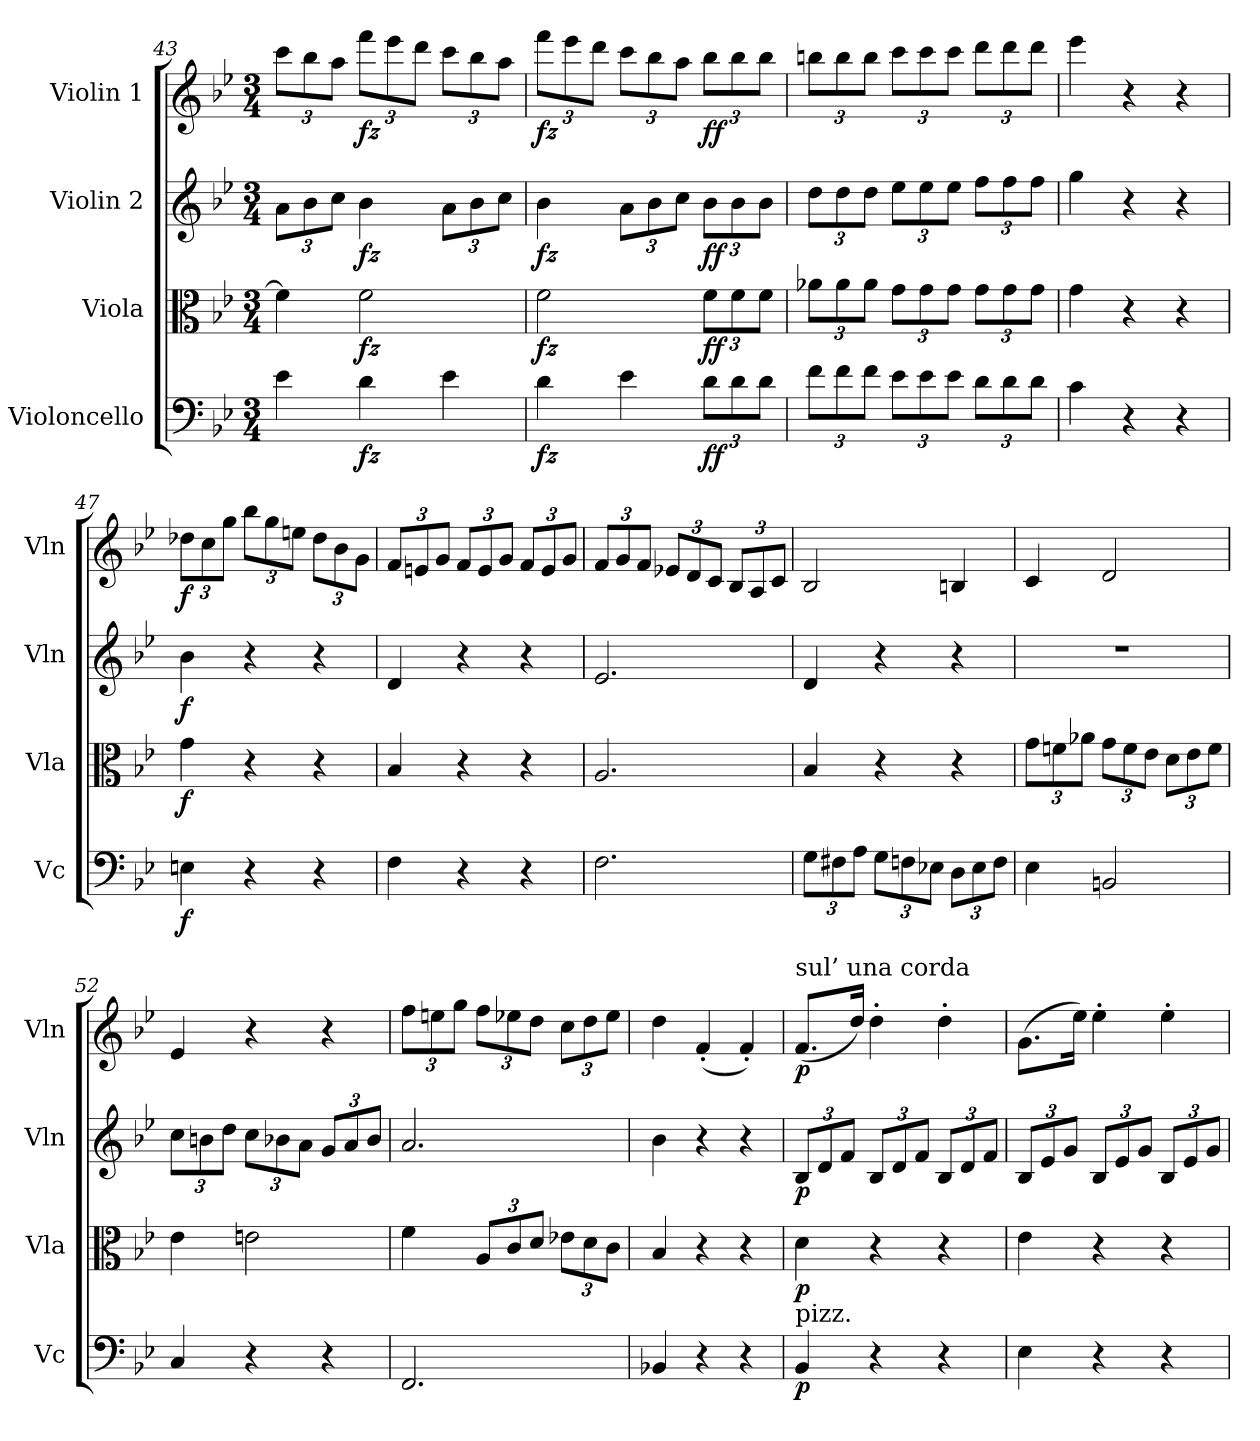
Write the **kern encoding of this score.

**kern	**dynam	**kern	**dynam	**kern	**dynam	**kern	**dynam
*part4	*part4	*part3	*part3	*part2	*part2	*part1	*part1
*staff4	*staff4	*staff3	*staff3	*staff2	*staff2	*staff1	*staff1
*I"Violoncello	*	*I"Viola	*	*I"Violin 2	*	*I"Violin 1	*
*I'Vc	*	*I'Vla	*	*I'Vln	*	*I'Vln	*
*clefF4	*	*clefC3	*	*clefG2	*	*clefG2	*
*k[b-e-]	*	*k[b-e-]	*	*k[b-e-]	*	*k[b-e-]	*
*M3/4	*	*M3/4	*	*M3/4	*	*M3/4	*
*	*	*	*	*Xbrackettup	*	*Xbrackettup	*
=43	=43	=43	=43	=43	=43	=43	=43
4e-\	.	4f\]	.	12a\L	.	12ccc\L	.
.	.	.	.	12b-\	.	12bb-\	.
.	.	.	.	12cc\J	.	12aa\J	.
!	!LO:DY:b	!	!LO:DY:b	!	!LO:DY:b	!	!LO:DY:b
4d\	fz	2f\	fz	4b-\	fz	12fff\L	fz
.	.	.	.	.	.	12eee-\	.
.	.	.	.	.	.	12ddd\J	.
4e-\	.	.	.	12a\L	.	12ccc\L	.
.	.	.	.	12b-\	.	12bb-\	.
.	.	.	.	12cc\J	.	12aa\J	.
=44	=44	=44	=44	=44	=44	=44	=44
!	!LO:DY:b	!	!LO:DY:b	!	!LO:DY:b	!	!LO:DY:b
4d\	fz	2f\	fz	4b-\	fz	12fff\L	fz
.	.	.	.	.	.	12eee-\	.
.	.	.	.	.	.	12ddd\J	.
4e-\	.	.	.	12a\L	.	12ccc\L	.
.	.	.	.	12b-\	.	12bb-\	.
.	.	.	.	12cc\J	.	12aa\J	.
*Xbrackettup	*	*Xbrackettup	*	*	*	*	*
!	!LO:DY:b	!	!LO:DY:b	!	!LO:DY:b	!	!LO:DY:b
12d\L	ff	12f\L	ff	12b-\L	ff	12bb-\L	ff
12d\	.	12f\	.	12b-\	.	12bb-\	.
12d\J	.	12f\J	.	12b-\J	.	12bb-\J	.
!!LO:LB:g=z
=45	=45	=45	=45	=45	=45	=45	=45
12f\L	.	12a-X\L	.	12dd\L	.	12bbn\L	.
12f\	.	12a-\	.	12dd\	.	12bb\	.
12f\J	.	12a-\J	.	12dd\J	.	12bb\J	.
12e-\L	.	12g\L	.	12ee-\L	.	12ccc\L	.
12e-\	.	12g\	.	12ee-\	.	12ccc\	.
12e-\J	.	12g\J	.	12ee-\J	.	12ccc\J	.
12d\L	.	12g\L	.	12ff\L	.	12ddd\L	.
12d\	.	12g\	.	12ff\	.	12ddd\	.
12d\J	.	12g\J	.	12ff\J	.	12ddd\J	.
!!LO:LB:g=z
=46	=46	=46	=46	=46	=46	=46	=46
4c\	.	4g\	.	4gg\	.	4eee-\	.
4r	.	4r	.	4r	.	4r	.
4r	.	4r	.	4r	.	4r	.
=47	=47	=47	=47	=47	=47	=47	=47
!	!LO:DY:b	!	!LO:DY:b	!	!LO:DY:b	!	!LO:DY:b
4En\	f	4g\	f	4b-\	f	12dd-X\L	f
.	.	.	.	.	.	12cc\	.
.	.	.	.	.	.	12gg\J	.
4r	.	4r	.	4r	.	12bb-\L	.
.	.	.	.	.	.	12gg\	.
.	.	.	.	.	.	12een\J	.
4r	.	4r	.	4r	.	12dd-\L	.
.	.	.	.	.	.	12b-\	.
.	.	.	.	.	.	12g\J	.
=48	=48	=48	=48	=48	=48	=48	=48
4F\	.	4B-/	.	4d/	.	12f/L	.
.	.	.	.	.	.	12en/	.
.	.	.	.	.	.	12g/J	.
4r	.	4r	.	4r	.	12f/L	.
.	.	.	.	.	.	12e/	.
.	.	.	.	.	.	12g/J	.
4r	.	4r	.	4r	.	12f/L	.
.	.	.	.	.	.	12e/	.
.	.	.	.	.	.	12g/J	.
=49	=49	=49	=49	=49	=49	=49	=49
2.F\	.	2.A/	.	2.e-/	.	12f/L	.
.	.	.	.	.	.	12g/	.
.	.	.	.	.	.	12f/J	.
.	.	.	.	.	.	12e-X/L	.
.	.	.	.	.	.	12d/	.
.	.	.	.	.	.	12c/J	.
.	.	.	.	.	.	12B-/L	.
.	.	.	.	.	.	12A/	.
.	.	.	.	.	.	12c/J	.
=50	=50	=50	=50	=50	=50	=50	=50
12G\L	.	4B-/	.	4d/	.	2B-/	.
12F#X\	.	.	.	.	.	.	.
12A\J	.	.	.	.	.	.	.
12G\L	.	4r	.	4r	.	.	.
12Fn\	.	.	.	.	.	.	.
12E-X\J	.	.	.	.	.	.	.
12D\L	.	4r	.	4r	.	4Bn/	.
12E-\	.	.	.	.	.	.	.
12F\J	.	.	.	.	.	.	.
!!LO:LB:g=z
=51	=51	=51	=51	=51	=51	=51	=51
4E-\	.	12g\L	.	2.r	.	4c/	.
.	.	12fn\	.	.	.	.	.
.	.	12a-X\J	.	.	.	.	.
2BBn/	.	12g\L	.	.	.	2d/	.
.	.	12f\	.	.	.	.	.
.	.	12e-\J	.	.	.	.	.
.	.	12d\L	.	.	.	.	.
.	.	12e-\	.	.	.	.	.
.	.	12f\J	.	.	.	.	.
=52	=52	=52	=52	=52	=52	=52	=52
4C/	.	4e-\	.	12cc\L	.	4e-/	.
.	.	.	.	12bn\	.	.	.
.	.	.	.	12dd\J	.	.	.
4r	.	2en\	.	12cc\L	.	4r	.
.	.	.	.	12b-X\	.	.	.
.	.	.	.	12a\J	.	.	.
4r	.	.	.	12g/L	.	4r	.
.	.	.	.	12a/	.	.	.
.	.	.	.	12b-/J	.	.	.
=53	=53	=53	=53	=53	=53	=53	=53
2.FF/	.	4f\	.	2.a/	.	12ff\L	.
.	.	.	.	.	.	12een\	.
.	.	.	.	.	.	12gg\J	.
.	.	12A/L	.	.	.	12ff\L	.
.	.	12c/	.	.	.	12ee-X\	.
.	.	12d/J	.	.	.	12dd\J	.
.	.	12e-X\L	.	.	.	12cc\L	.
.	.	12d\	.	.	.	12dd\	.
.	.	12c\J	.	.	.	12ee-\J	.
=54	=54	=54	=54	=54	=54	=54	=54
4BB-X/	.	4B-/	.	4b-\	.	4dd\	.
4r	.	4r	.	4r	.	(4f'/	.
4r	.	4r	.	4r	.	4f'/)	.
!!LO:LB:g=z
=55	=55	=55	=55	=55	=55	=55	=55
!	!	!	!	!	!	!LO:TX:a:t=sul’ una corda	!
!LO:TX:a:t=pizz.	!	!	!	!	!	!	!
!	!LO:DY:b	!	!LO:DY:b	!	!LO:DY:b	!	!LO:DY:b
4BB-/	p	4d\	p	12B-/L	p	(8.f/L	p
.	.	.	.	12d/	.	.	.
.	.	.	.	12f/J	.	.	.
.	.	.	.	.	.	16dd/Jk)	.
4r	.	4r	.	12B-/L	.	4dd'\	.
.	.	.	.	12d/	.	.	.
.	.	.	.	12f/J	.	.	.
4r	.	4r	.	12B-/L	.	4dd'\	.
.	.	.	.	12d/	.	.	.
.	.	.	.	12f/J	.	.	.
!!LO:PB:g=z
=56	=56	=56	=56	=56	=56	=56	=56
4E-\	.	4e-\	.	12B-/L	.	(8.g\L	.
.	.	.	.	12e-/	.	.	.
.	.	.	.	12g/J	.	.	.
.	.	.	.	.	.	16ee-\Jk)	.
4r	.	4r	.	12B-/L	.	4ee-'\	.
.	.	.	.	12e-/	.	.	.
.	.	.	.	12g/J	.	.	.
4r	.	4r	.	12B-/L	.	4ee-'\	.
.	.	.	.	12e-/	.	.	.
.	.	.	.	12g/J	.	.	.
=	=	=	=	=	=	=	=
*-	*-	*-	*-	*-	*-	*-	*-
